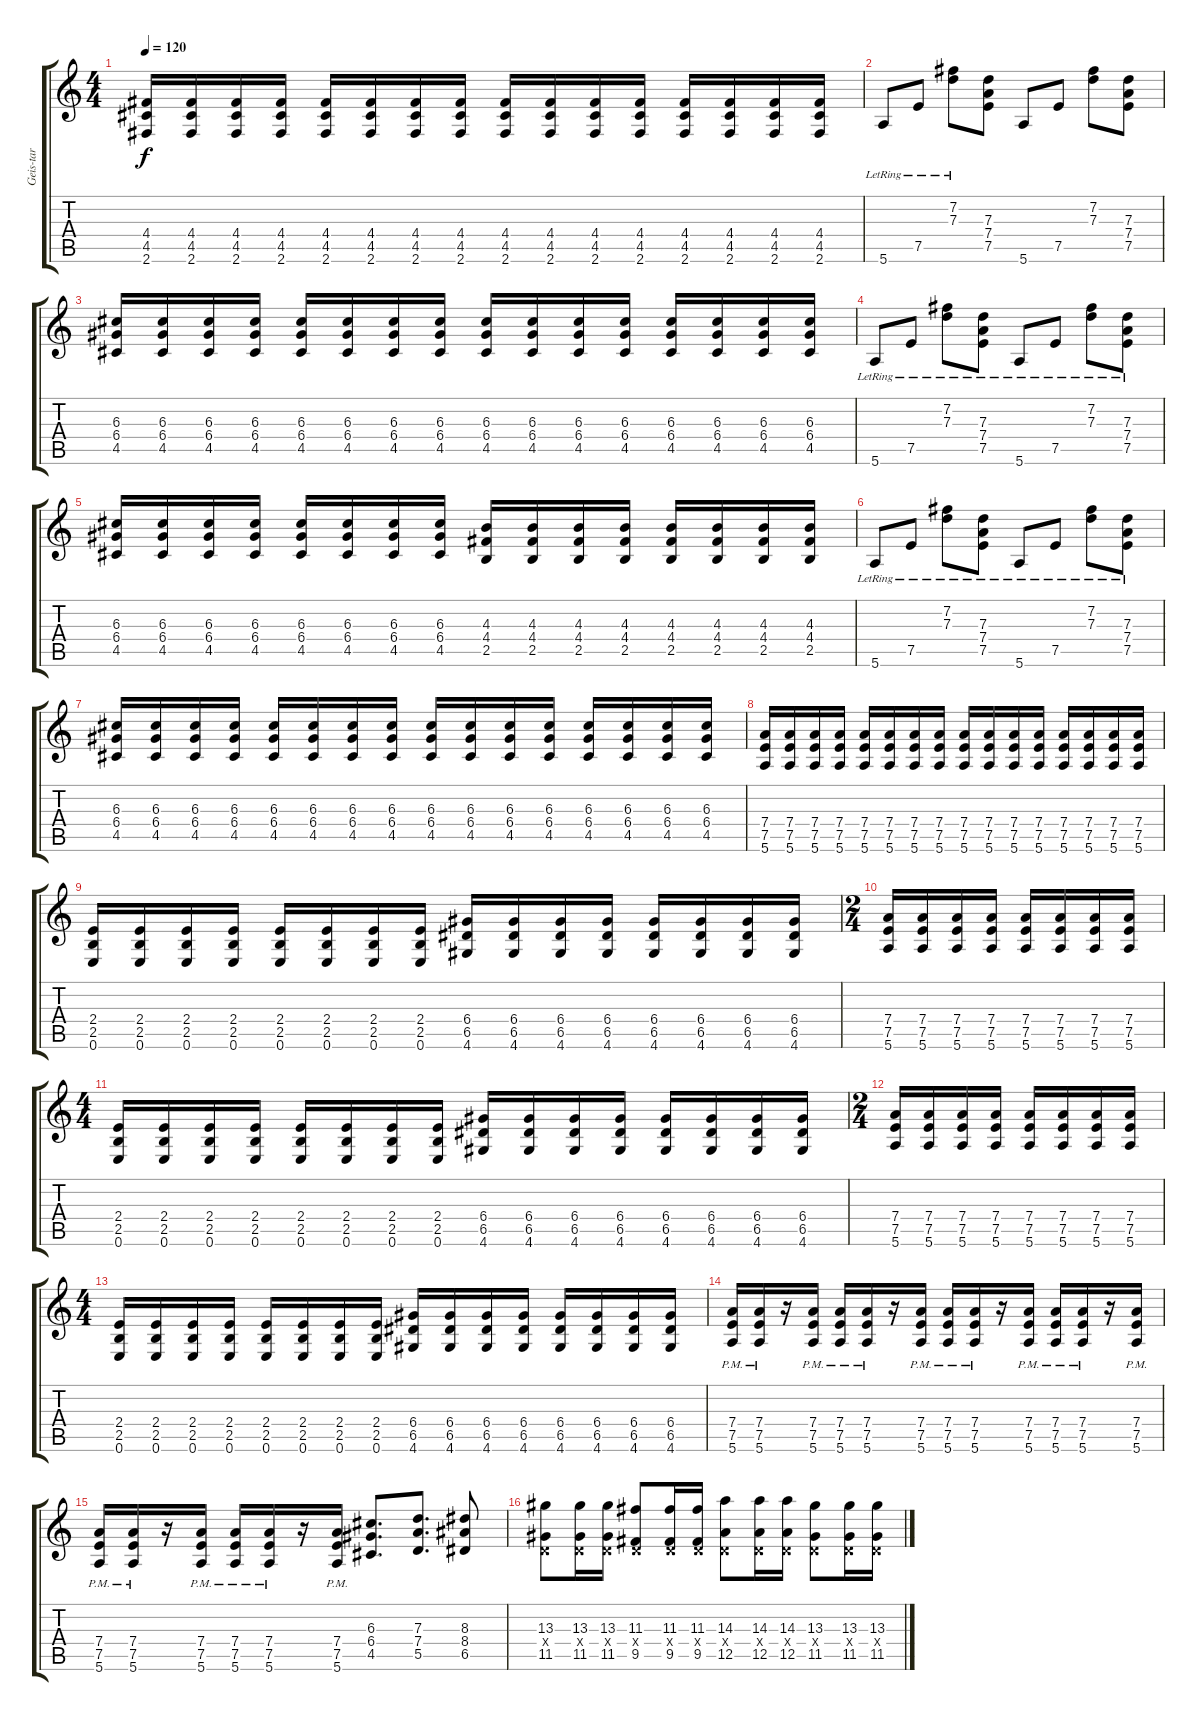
\track ("Geis-tar" "Geis-tar") {instrument distortionguitar}
\staff {score tabs}
\tuning (E4 B3 G3 D3 A2 E2) {hide}
\ts (4 4)
\tempo 120
\clef g2
\ks c
(4.4 4.5 2.6).16{dy f} (4.4 4.5 2.6).16 (4.4 4.5 2.6).16 (4.4 4.5 2.6).16 (4.4 4.5 2.6).16 (4.4 4.5 2.6).16 (4.4 4.5 2.6).16 (4.4 4.5 2.6).16 (4.4 4.5 2.6).16 (4.4 4.5 2.6).16 (4.4 4.5 2.6).16 (4.4 4.5 2.6).16 (4.4 4.5 2.6).16 (4.4 4.5 2.6).16 (4.4 4.5 2.6).16 (4.4 4.5 2.6).16 |
5.6{lr}.8 7.5{lr}.8 (7.2{lr} 7.3{lr}).8 (7.3 7.4 7.5).8 5.6.8 7.5.8 (7.2 7.3).8 (7.3 7.4 7.5).8 |
(6.3 6.4 4.5).16 (6.3 6.4 4.5).16 (6.3 6.4 4.5).16 (6.3 6.4 4.5).16 (6.3 6.4 4.5).16 (6.3 6.4 4.5).16 (6.3 6.4 4.5).16 (6.3 6.4 4.5).16 (6.3 6.4 4.5).16 (6.3 6.4 4.5).16 (6.3 6.4 4.5).16 (6.3 6.4 4.5).16 (6.3 6.4 4.5).16 (6.3 6.4 4.5).16 (6.3 6.4 4.5).16 (6.3 6.4 4.5).16 |
5.6{lr}.8 7.5{lr}.8 (7.2{lr} 7.3{lr}).8 (7.3{lr} 7.4{lr} 7.5{lr}).8 5.6{lr}.8 7.5{lr}.8 (7.2{lr} 7.3{lr}).8 (7.3{lr} 7.4{lr} 7.5{lr}).8 |
(6.3 6.4 4.5).16 (6.3 6.4 4.5).16 (6.3 6.4 4.5).16 (6.3 6.4 4.5).16 (6.3 6.4 4.5).16 (6.3 6.4 4.5).16 (6.3 6.4 4.5).16 (6.3 6.4 4.5).16 (4.3 4.4 2.5).16 (4.3 4.4 2.5).16 (4.3 4.4 2.5).16 (4.3 4.4 2.5).16 (4.3 4.4 2.5).16 (4.3 4.4 2.5).16 (4.3 4.4 2.5).16 (4.3 4.4 2.5).16 |
5.6{lr}.8 7.5{lr}.8 (7.2{lr} 7.3{lr}).8 (7.3{lr} 7.4{lr} 7.5{lr}).8 5.6{lr}.8 7.5{lr}.8 (7.2{lr} 7.3{lr}).8 (7.3{lr} 7.4{lr} 7.5{lr}).8 |
(6.3 6.4 4.5).16 (6.3 6.4 4.5).16 (6.3 6.4 4.5).16 (6.3 6.4 4.5).16 (6.3 6.4 4.5).16 (6.3 6.4 4.5).16 (6.3 6.4 4.5).16 (6.3 6.4 4.5).16 (6.3 6.4 4.5).16 (6.3 6.4 4.5).16 (6.3 6.4 4.5).16 (6.3 6.4 4.5).16 (6.3 6.4 4.5).16 (6.3 6.4 4.5).16 (6.3 6.4 4.5).16 (6.3 6.4 4.5).16 |
(7.4 7.5 5.6).16 (7.4 7.5 5.6).16 (7.4 7.5 5.6).16 (7.4 7.5 5.6).16 (7.4 7.5 5.6).16 (7.4 7.5 5.6).16 (7.4 7.5 5.6).16 (7.4 7.5 5.6).16 (7.4 7.5 5.6).16 (7.4 7.5 5.6).16 (7.4 7.5 5.6).16 (7.4 7.5 5.6).16 (7.4 7.5 5.6).16 (7.4 7.5 5.6).16 (7.4 7.5 5.6).16 (7.4 7.5 5.6).16 |
(2.4 2.5 0.6).16 (2.4 2.5 0.6).16 (2.4 2.5 0.6).16 (2.4 2.5 0.6).16 (2.4 2.5 0.6).16 (2.4 2.5 0.6).16 (2.4 2.5 0.6).16 (2.4 2.5 0.6).16 (6.4 6.5 4.6).16 (6.4 6.5 4.6).16 (6.4 6.5 4.6).16 (6.4 6.5 4.6).16 (6.4 6.5 4.6).16 (6.4 6.5 4.6).16 (6.4 6.5 4.6).16 (6.4 6.5 4.6).16 |
\ts (2 4)
(7.4 7.5 5.6).16 (7.4 7.5 5.6).16 (7.4 7.5 5.6).16 (7.4 7.5 5.6).16 (7.4 7.5 5.6).16 (7.4 7.5 5.6).16 (7.4 7.5 5.6).16 (7.4 7.5 5.6).16 |
\ts (4 4)
(2.4 2.5 0.6).16 (2.4 2.5 0.6).16 (2.4 2.5 0.6).16 (2.4 2.5 0.6).16 (2.4 2.5 0.6).16 (2.4 2.5 0.6).16 (2.4 2.5 0.6).16 (2.4 2.5 0.6).16 (6.4 6.5 4.6).16 (6.4 6.5 4.6).16 (6.4 6.5 4.6).16 (6.4 6.5 4.6).16 (6.4 6.5 4.6).16 (6.4 6.5 4.6).16 (6.4 6.5 4.6).16 (6.4 6.5 4.6).16 |
\ts (2 4)
(7.4 7.5 5.6).16 (7.4 7.5 5.6).16 (7.4 7.5 5.6).16 (7.4 7.5 5.6).16 (7.4 7.5 5.6).16 (7.4 7.5 5.6).16 (7.4 7.5 5.6).16 (7.4 7.5 5.6).16 |
\ts (4 4)
(2.4 2.5 0.6).16 (2.4 2.5 0.6).16 (2.4 2.5 0.6).16 (2.4 2.5 0.6).16 (2.4 2.5 0.6).16 (2.4 2.5 0.6).16 (2.4 2.5 0.6).16 (2.4 2.5 0.6).16 (6.4 6.5 4.6).16 (6.4 6.5 4.6).16 (6.4 6.5 4.6).16 (6.4 6.5 4.6).16 (6.4 6.5 4.6).16 (6.4 6.5 4.6).16 (6.4 6.5 4.6).16 (6.4 6.5 4.6).16 |
(7.4{pm} 7.5{pm} 5.6{pm}).16 (7.4{pm} 7.5{pm} 5.6{pm}).16 r.16 (7.4{pm} 7.5{pm} 5.6{pm}).16 (7.4{pm} 7.5{pm} 5.6{pm}).16 (7.4{pm} 7.5{pm} 5.6{pm}).16 r.16 (7.4 7.5{pm} 5.6{pm}).16 (7.4{pm} 7.5{pm} 5.6{pm}).16 (7.4{pm} 7.5{pm} 5.6{pm}).16 r.16 (7.4{pm} 7.5{pm} 5.6{pm}).16 (7.4{pm} 7.5{pm} 5.6{pm}).16 (7.4{pm} 7.5{pm} 5.6{pm}).16 r.16 (7.4{pm} 7.5{pm} 5.6{pm}).16 |
(7.4{pm} 7.5{pm} 5.6{pm}).16 (7.4{pm} 7.5{pm} 5.6{pm}).16 r.16 (7.4{pm} 7.5{pm} 5.6{pm}).16 (7.4{pm} 7.5{pm} 5.6{pm}).16 (7.4{pm} 7.5{pm} 5.6{pm}).16 r.16 (7.4{pm} 7.5{pm} 5.6{pm}).16 (6.3 6.4 4.5).8{d} (7.3 7.4 5.5).8{d} (8.3 8.4 6.5).8 |
(13.3 0.4{x} 11.5).8 (13.3 0.4{x} 11.5).16 (13.3 0.4{x} 11.5).16 (11.3 0.4{x} 9.5).8 (11.3 0.4{x} 9.5).16 (11.3 0.4{x} 9.5).16 (14.3 0.4{x} 12.5).8 (14.3 0.4{x} 12.5).16 (14.3 0.4{x} 12.5).16 (13.3 0.4{x} 11.5).8 (13.3 0.4{x} 11.5).16 (13.3 0.4{x} 11.5).16
